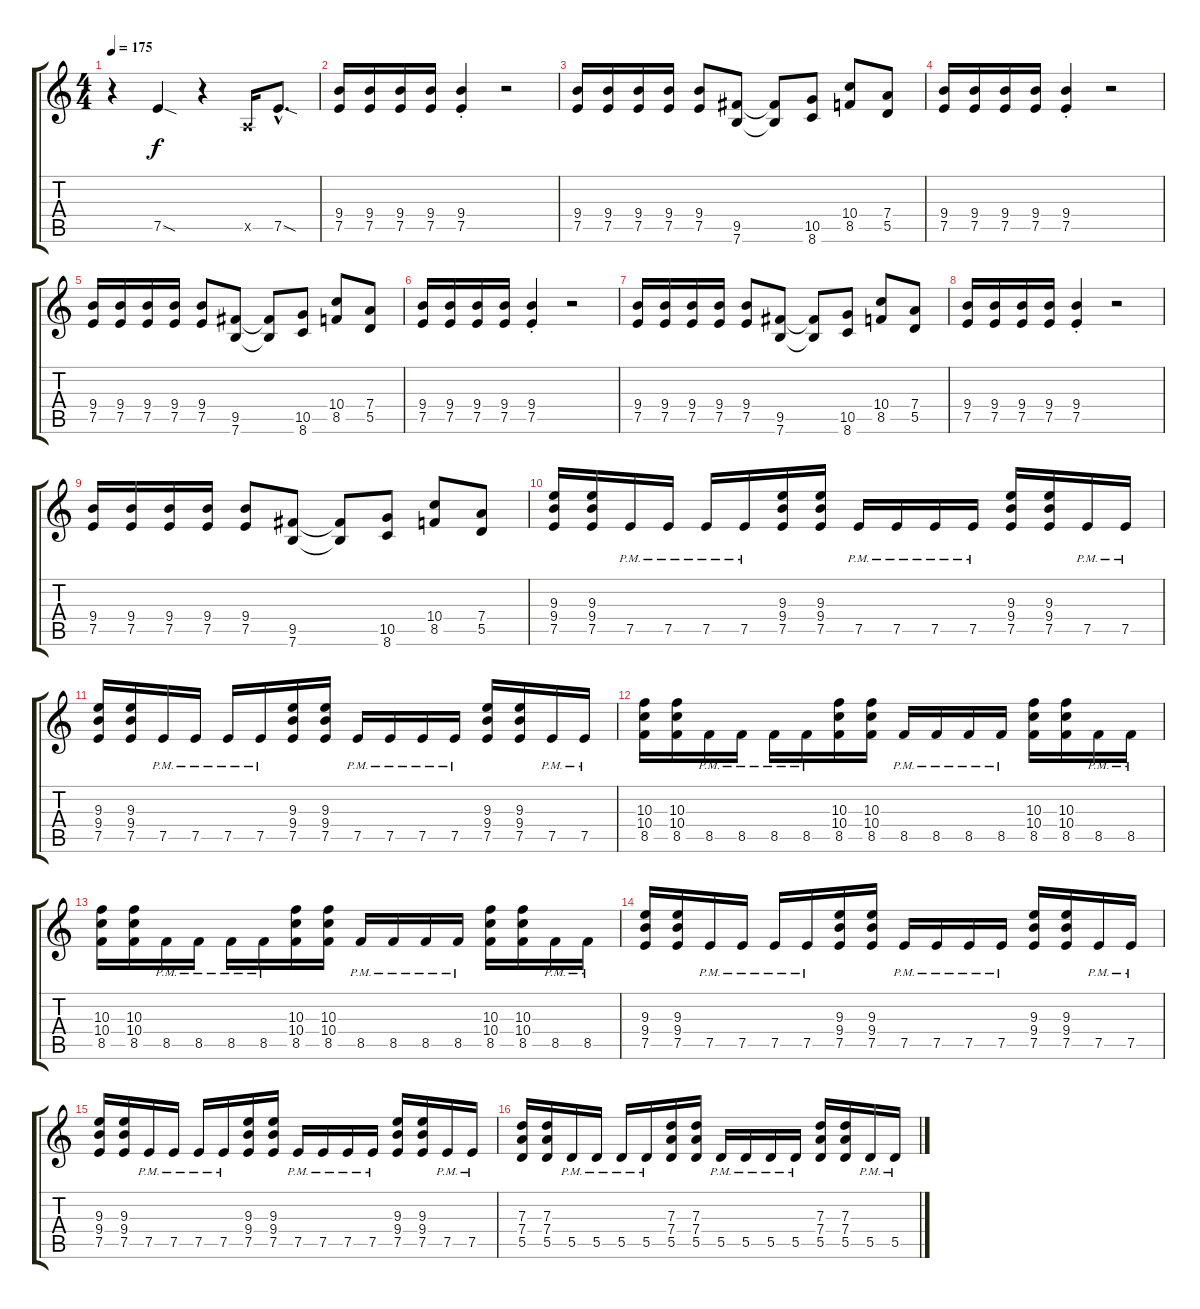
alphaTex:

\track "" {instrument distortionguitar}
\staff {score tabs}
\tuning (E4 B3 G3 D3 A2 E2) {hide}
\ts (4 4)
\tempo 175
\clef g2
\ks c
r.4{dy f instrument distortionguitar} 7.5{sod}.4 r.4 0.5{x}.16 7.5{sod hac}.8{d} |
(9.4 7.5).16 (9.4 7.5).16 (9.4 7.5).16 (9.4 7.5).16 (9.4{st} 7.5{st}).4 r.2 |
(9.4 7.5).16 (9.4 7.5).16 (9.4 7.5).16 (9.4 7.5).16 (9.4 7.5).8 (9.5 7.6).8 (9.5{t} 7.6{t}).8 (10.5 8.6).8 (10.4 8.5).8 (7.4 5.5).8 |
(9.4 7.5).16 (9.4 7.5).16 (9.4 7.5).16 (9.4 7.5).16 (9.4{st} 7.5{st}).4 r.2 |
(9.4 7.5).16 (9.4 7.5).16 (9.4 7.5).16 (9.4 7.5).16 (9.4 7.5).8 (9.5 7.6).8 (9.5{t} 7.6{t}).8 (10.5 8.6).8 (10.4 8.5).8 (7.4 5.5).8 |
(9.4 7.5).16 (9.4 7.5).16 (9.4 7.5).16 (9.4 7.5).16 (9.4{st} 7.5{st}).4 r.2 |
(9.4 7.5).16 (9.4 7.5).16 (9.4 7.5).16 (9.4 7.5).16 (9.4 7.5).8 (9.5 7.6).8 (9.5{t} 7.6{t}).8 (10.5 8.6).8 (10.4 8.5).8 (7.4 5.5).8 |
(9.4 7.5).16 (9.4 7.5).16 (9.4 7.5).16 (9.4 7.5).16 (9.4{st} 7.5{st}).4 r.2 |
(9.4 7.5).16 (9.4 7.5).16 (9.4 7.5).16 (9.4 7.5).16 (9.4 7.5).8 (9.5 7.6).8 (9.5{t} 7.6{t}).8 (10.5 8.6).8 (10.4 8.5).8 (7.4 5.5).8 |
(9.3 9.4 7.5).16 (9.3 9.4 7.5).16 7.5{pm}.16 7.5{pm}.16 7.5{pm}.16 7.5{pm}.16 (9.3 9.4 7.5).16 (9.3 9.4 7.5).16 7.5{pm}.16 7.5{pm}.16 7.5{pm}.16 7.5{pm}.16 (9.3 9.4 7.5).16 (9.3 9.4 7.5).16 7.5{pm}.16 7.5{pm}.16 |
(9.3 9.4 7.5).16 (9.3 9.4 7.5).16 7.5{pm}.16 7.5{pm}.16 7.5{pm}.16 7.5{pm}.16 (9.3 9.4 7.5).16 (9.3 9.4 7.5).16 7.5{pm}.16 7.5{pm}.16 7.5{pm}.16 7.5{pm}.16 (9.3 9.4 7.5).16 (9.3 9.4 7.5).16 7.5{pm}.16 7.5{pm}.16 |
(10.3 10.4 8.5).16 (10.3 10.4 8.5).16 8.5{pm}.16 8.5{pm}.16 8.5{pm}.16 8.5{pm}.16 (10.3 10.4 8.5).16 (10.3 10.4 8.5).16 8.5{pm}.16 8.5{pm}.16 8.5{pm}.16 8.5{pm}.16 (10.3 10.4 8.5).16 (10.3 10.4 8.5).16 8.5{pm}.16 8.5{pm}.16 |
(10.3 10.4 8.5).16 (10.3 10.4 8.5).16 8.5{pm}.16 8.5{pm}.16 8.5{pm}.16 8.5{pm}.16 (10.3 10.4 8.5).16 (10.3 10.4 8.5).16 8.5{pm}.16 8.5{pm}.16 8.5{pm}.16 8.5{pm}.16 (10.3 10.4 8.5).16 (10.3 10.4 8.5).16 8.5{pm}.16 8.5{pm}.16 |
(9.3 9.4 7.5).16 (9.3 9.4 7.5).16 7.5{pm}.16 7.5{pm}.16 7.5{pm}.16 7.5{pm}.16 (9.3 9.4 7.5).16 (9.3 9.4 7.5).16 7.5{pm}.16 7.5{pm}.16 7.5{pm}.16 7.5{pm}.16 (9.3 9.4 7.5).16 (9.3 9.4 7.5).16 7.5{pm}.16 7.5{pm}.16 |
(9.3 9.4 7.5).16 (9.3 9.4 7.5).16 7.5{pm}.16 7.5{pm}.16 7.5{pm}.16 7.5{pm}.16 (9.3 9.4 7.5).16 (9.3 9.4 7.5).16 7.5{pm}.16 7.5{pm}.16 7.5{pm}.16 7.5{pm}.16 (9.3 9.4 7.5).16 (9.3 9.4 7.5).16 7.5{pm}.16 7.5{pm}.16 |
(7.3 7.4 5.5).16 (7.3 7.4 5.5).16 5.5{pm}.16 5.5{pm}.16 5.5{pm}.16 5.5{pm}.16 (7.3 7.4 5.5).16 (7.3 7.4 5.5).16 5.5{pm}.16 5.5{pm}.16 5.5{pm}.16 5.5{pm}.16 (7.3 7.4 5.5).16 (7.3 7.4 5.5).16 5.5{pm}.16 5.5{pm}.16
